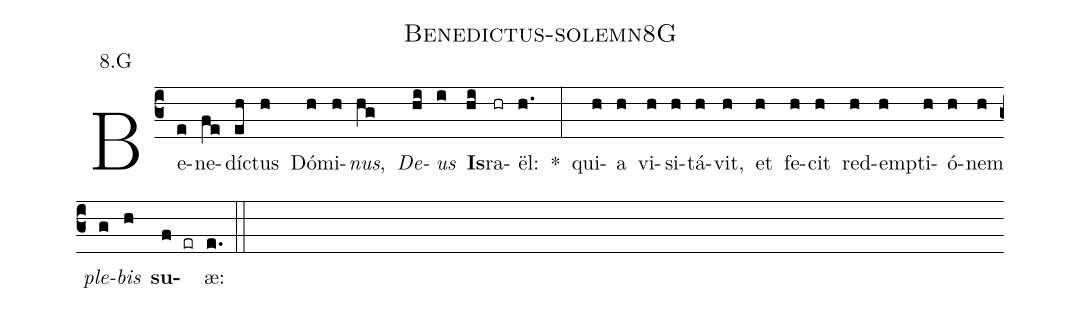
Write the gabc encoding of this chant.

name: Benedictus-solemn8G;
annotation: 8.G;
%%
(c3)Be(e)ne(fe)díc(eh)tus(h) Dó(h)mi(h)<i>nus</i>,(hg) <i>De</i>(hi)<i>us</i>(i) <b>Is</b>(hi)ra(hr)ël:(h.) <sp>*</sp>(:) qui(h)a(h) vi(h)si(h)tá(h)vit,(h) et(h) fe(h)cit(h) red(h)emp(h)ti(h)ó(h)nem(h) <i>ple</i>(g)<i>bis</i>(h) <b>su</b>(f er)æ:(e.) (::)


%E(h) u(h) o(g) u(h) a(f) e.(e.) (::)
